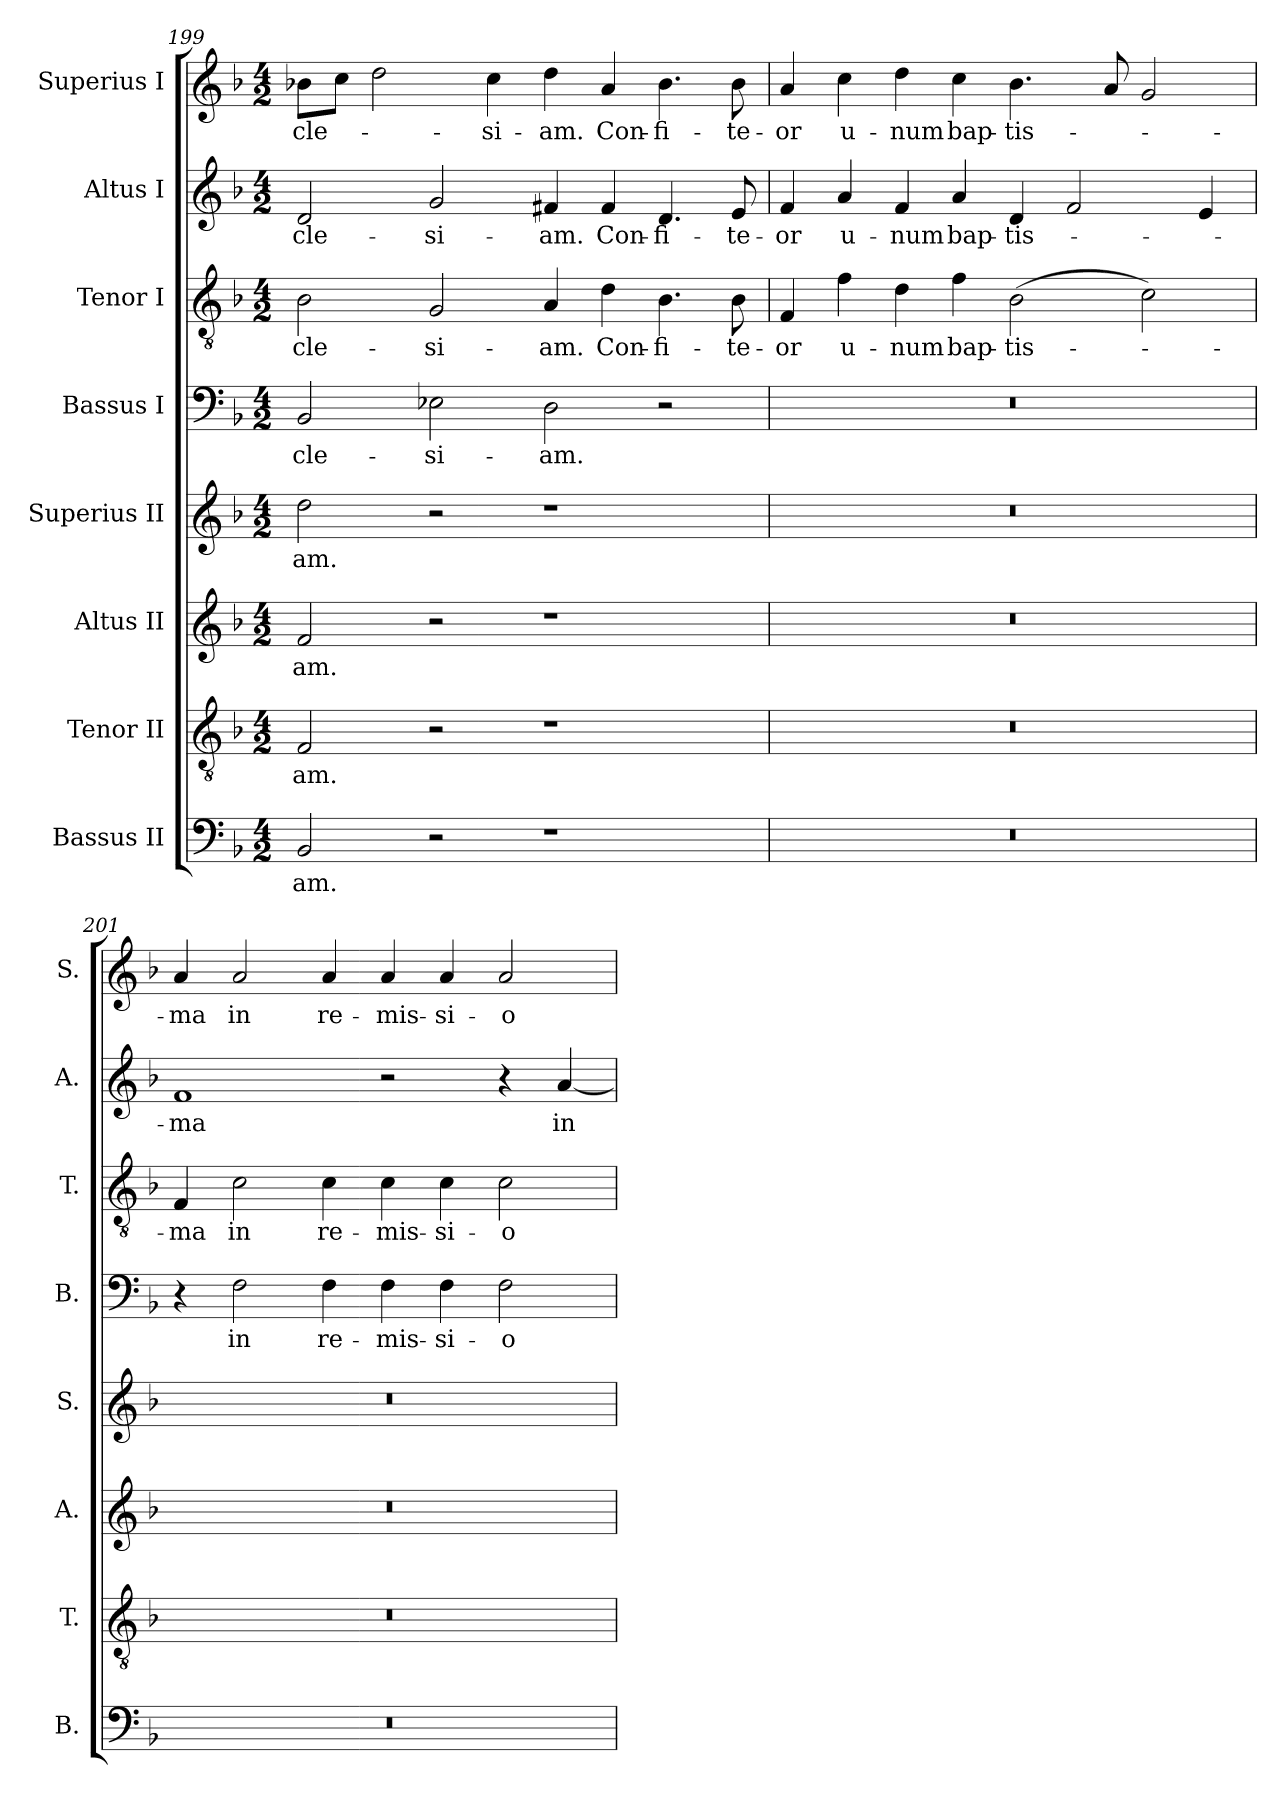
**kern	**text	**kern	**text	**kern	**text	**kern	**text	**kern	**text	**kern	**text	**kern	**text	**kern	**text
*part8	*part8	*part7	*part7	*part6	*part6	*part5	*part5	*part4	*part4	*part3	*part3	*part2	*part2	*part1	*part1
*staff8	*staff8	*staff7	*staff7	*staff6	*staff6	*staff5	*staff5	*staff4	*staff4	*staff3	*staff3	*staff2	*staff2	*staff1	*staff1
*I"Bassus II	*	*I"Tenor II	*	*I"Altus II	*	*I"Superius II	*	*I"Bassus I	*	*I"Tenor I	*	*I"Altus I	*	*I"Superius I	*
*I'B.	*	*I'T.	*	*I'A.	*	*I'S.	*	*I'B.	*	*I'T.	*	*I'A.	*	*I'S.	*
*clefF4	*	*clefGv2	*	*clefG2	*	*clefG2	*	*clefF4	*	*clefGv2	*	*clefG2	*	*clefG2	*
*	*	*ITrd7c12	*	*	*	*	*	*	*	*ITrd7c12	*	*	*	*	*
*k[b-]	*	*k[b-]	*	*k[b-]	*	*k[b-]	*	*k[b-]	*	*k[b-]	*	*k[b-]	*	*k[b-]	*
*d:	*	*d:	*	*d:	*	*d:	*	*d:	*	*d:	*	*d:	*	*d:	*
*M4/2	*	*M4/2	*	*M4/2	*	*M4/2	*	*M4/2	*	*M4/2	*	*M4/2	*	*M4/2	*
=199	=199	=199	=199	=199	=199	=199	=199	=199	=199	=199	=199	=199	=199	=199	=199
!	!LO:LY:b	!	!LO:LY:b	!	!LO:LY:b	!	!LO:LY:b	!	!LO:LY:b	!	!LO:LY:b	!	!LO:LY:b	!	!LO:LY:b
2BB-/	-am.	2FF/	-am.	2f/	-am.	2dd\	-am.	2BB-/	-cle-	2BB-\	-cle-	2d/	-cle-	8b-X\L	-cle-
.	.	.	.	.	.	.	.	.	.	.	.	.	.	8cc\J	.
.	.	.	.	.	.	.	.	.	.	.	.	.	.	2dd\	.
!	!	!	!	!	!	!	!	!	!LO:LY:b	!	!LO:LY:b	!	!LO:LY:b	!	!
2r	.	2r	.	2r	.	2r	.	2E-X\	-si-	2GG/	-si-	2g/	-si-	.	.
!	!	!	!	!	!	!	!	!	!	!	!	!	!	!	!LO:LY:b
.	.	.	.	.	.	.	.	.	.	.	.	.	.	4cc\	-si-
!	!	!	!	!	!	!	!	!	!LO:LY:b	!	!LO:LY:b	!	!LO:LY:b	!	!LO:LY:b
1r	.	1r	.	1r	.	1r	.	2D\	-am.	4AA/	-am.	4f#X/	-am.	4dd\	-am.
!	!	!	!	!	!	!	!	!	!	!	!LO:LY:b	!	!LO:LY:b	!	!LO:LY:b
.	.	.	.	.	.	.	.	.	.	4D\	Con-	4f#/	Con-	4a/	Con-
!	!	!	!	!	!	!	!	!	!	!	!LO:LY:b	!	!LO:LY:b	!	!LO:LY:b
.	.	.	.	.	.	.	.	2r	.	4.BB-\	-fi-	4.d/	-fi-	4.b-\	-fi-
!	!	!	!	!	!	!	!	!	!	!	!LO:LY:b	!	!LO:LY:b	!	!LO:LY:b
.	.	.	.	.	.	.	.	.	.	8BB-\	-te-	8e/	-te-	8b-\	-te-
!!LO:PB:g=z
=200	=200	=200	=200	=200	=200	=200	=200	=200	=200	=200	=200	=200	=200	=200	=200
!LO:N:vis=1	!	!LO:N:vis=1	!	!LO:N:vis=1	!	!LO:N:vis=1	!	!LO:N:vis=1	!	!	!LO:LY:b	!	!LO:LY:b	!	!LO:LY:b
0r	.	0r	.	0r	.	0r	.	0r	.	4FF/	-or	4f/	-or	4a/	-or
!	!	!	!	!	!	!	!	!	!	!	!LO:LY:b	!	!LO:LY:b	!	!LO:LY:b
.	.	.	.	.	.	.	.	.	.	4F\	u-	4a/	u-	4cc\	u-
!	!	!	!	!	!	!	!	!	!	!	!LO:LY:b	!	!LO:LY:b	!	!LO:LY:b
.	.	.	.	.	.	.	.	.	.	4D\	-num	4f/	-num	4dd\	-num
!	!	!	!	!	!	!	!	!	!	!	!LO:LY:b	!	!LO:LY:b	!	!LO:LY:b
.	.	.	.	.	.	.	.	.	.	4F\	bap-	4a/	bap-	4cc\	bap-
!	!	!	!	!	!	!	!	!	!	!	!LO:LY:b	!	!LO:LY:b	!	!LO:LY:b
.	.	.	.	.	.	.	.	.	.	(>2BB-\	-tis-	4d/	-tis-	4.b-\	-tis-
.	.	.	.	.	.	.	.	.	.	.	.	2f/	.	.	.
.	.	.	.	.	.	.	.	.	.	.	.	.	.	8a/	.
.	.	.	.	.	.	.	.	.	.	2C\)	.	.	.	2g/	.
.	.	.	.	.	.	.	.	.	.	.	.	4e/	.	.	.
=201	=201	=201	=201	=201	=201	=201	=201	=201	=201	=201	=201	=201	=201	=201	=201
!LO:N:vis=1	!	!LO:N:vis=1	!	!LO:N:vis=1	!	!LO:N:vis=1	!	!	!	!	!LO:LY:b	!	!LO:LY:b	!	!LO:LY:b
0r	.	0r	.	0r	.	0r	.	4r	.	4FF/	-ma	1f	-ma	4a/	-ma
!	!	!	!	!	!	!	!	!	!LO:LY:b	!	!LO:LY:b	!	!	!	!LO:LY:b
.	.	.	.	.	.	.	.	2F\	in	2C\	in	.	.	2a/	in
!	!	!	!	!	!	!	!	!	!LO:LY:b	!	!LO:LY:b	!	!	!	!LO:LY:b
.	.	.	.	.	.	.	.	4F\	re-	4C\	re-	.	.	4a/	re-
!	!	!	!	!	!	!	!	!	!LO:LY:b	!	!LO:LY:b	!	!	!	!LO:LY:b
.	.	.	.	.	.	.	.	4F\	-mis-	4C\	-mis-	2r	.	4a/	-mis-
!	!	!	!	!	!	!	!	!	!LO:LY:b	!	!LO:LY:b	!	!	!	!LO:LY:b
.	.	.	.	.	.	.	.	4F\	-si-	4C\	-si-	.	.	4a/	-si-
!	!	!	!	!	!	!	!	!	!LO:LY:b	!	!LO:LY:b	!	!	!	!LO:LY:b
.	.	.	.	.	.	.	.	2F\	-o-	2C\	-o-	4r	.	2a/	-o-
!	!	!	!	!	!	!	!	!	!	!	!	!	!LO:LY:b	!	!
.	.	.	.	.	.	.	.	.	.	.	.	[<4a/	in	.	.
=	=	=	=	=	=	=	=	=	=	=	=	=	=	=	=
*-	*-	*-	*-	*-	*-	*-	*-	*-	*-	*-	*-	*-	*-	*-	*-
